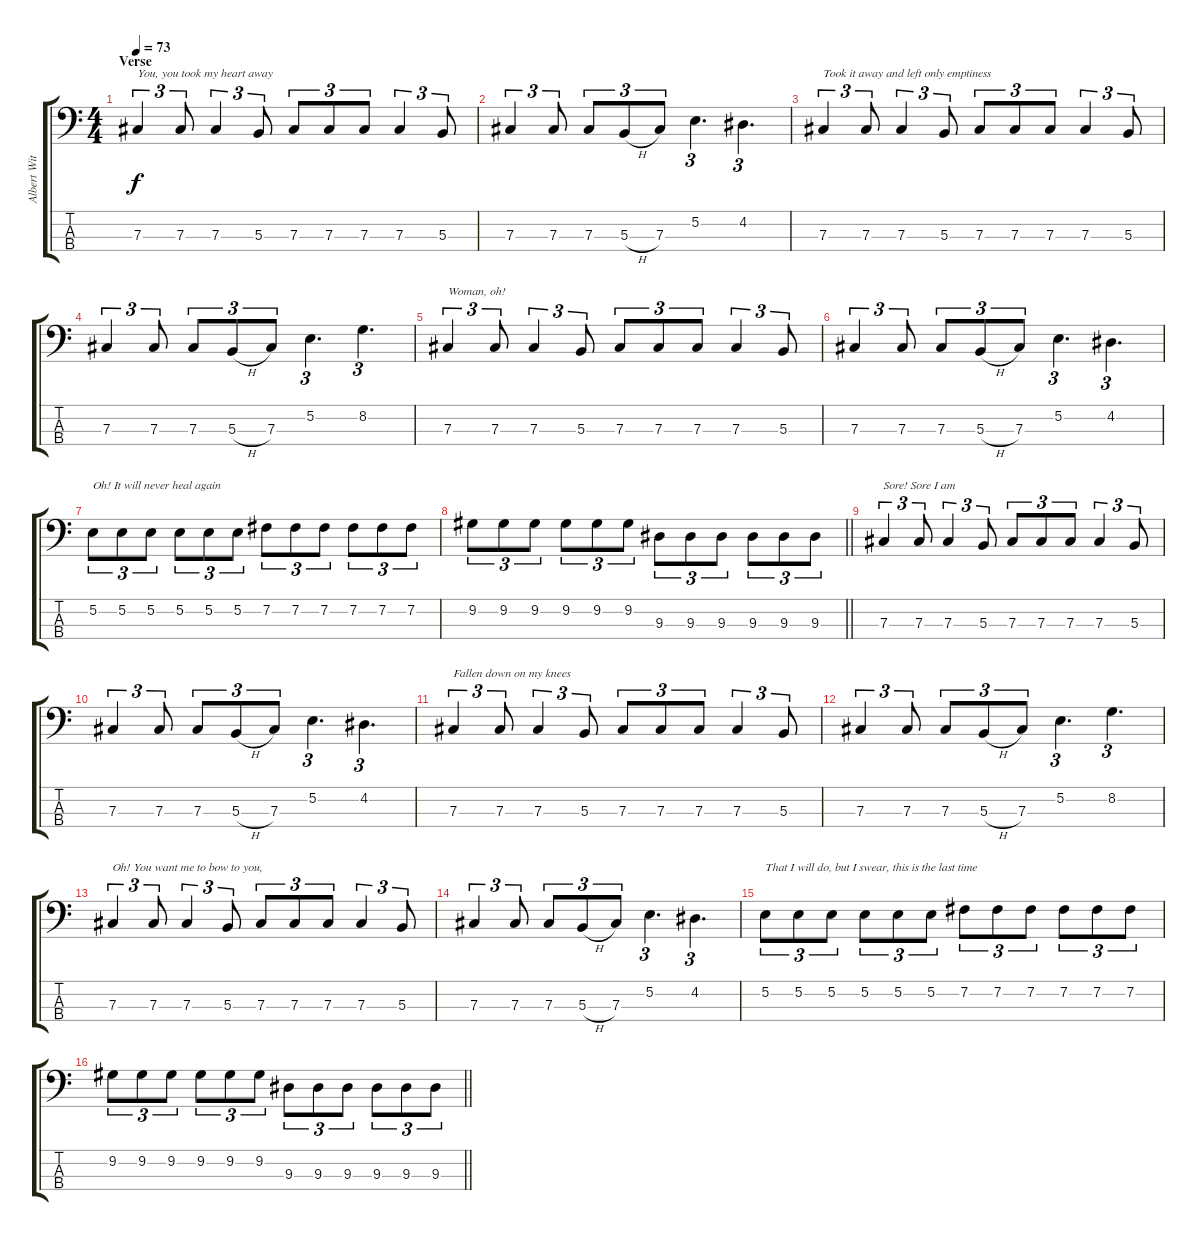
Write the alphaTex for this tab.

\track ("Albert Witcfinder" "Albert Wit") {instrument electricbassfinger}
\staff {score tabs}
\tuning (E2 B1 Gb1 Db1) {hide}
\ts (4 4)
\section ("" "Verse")
\tempo 73
\clef f4
\ks c
7.3.4{tu (3 2) txt "You, you took my heart away" dy f} 7.3.8{tu (3 2)} 7.3.4{tu (3 2)} 5.3.8{tu (3 2)} 7.3.8{tu (3 2)} 7.3.8{tu (3 2)} 7.3.8{tu (3 2)} 7.3.4{tu (3 2)} 5.3.8{tu (3 2)} |
7.3.4{tu (3 2)} 7.3.8{tu (3 2)} 7.3.8{tu (3 2)} 5.3{h}.8{tu (3 2)} 7.3.8{tu (3 2)} 5.2.4{d tu (3 2)} 4.2.4{d tu (3 2)} |
7.3.4{tu (3 2) txt "Took it away and left only emptiness"} 7.3.8{tu (3 2)} 7.3.4{tu (3 2)} 5.3.8{tu (3 2)} 7.3.8{tu (3 2)} 7.3.8{tu (3 2)} 7.3.8{tu (3 2)} 7.3.4{tu (3 2)} 5.3.8{tu (3 2)} |
7.3.4{tu (3 2)} 7.3.8{tu (3 2)} 7.3.8{tu (3 2)} 5.3{h}.8{tu (3 2)} 7.3.8{tu (3 2)} 5.2.4{d tu (3 2)} 8.2.4{d tu (3 2)} |
7.3.4{tu (3 2) txt "Woman, oh!"} 7.3.8{tu (3 2)} 7.3.4{tu (3 2)} 5.3.8{tu (3 2)} 7.3.8{tu (3 2)} 7.3.8{tu (3 2)} 7.3.8{tu (3 2)} 7.3.4{tu (3 2)} 5.3.8{tu (3 2)} |
7.3.4{tu (3 2)} 7.3.8{tu (3 2)} 7.3.8{tu (3 2)} 5.3{h}.8{tu (3 2)} 7.3.8{tu (3 2)} 5.2.4{d tu (3 2)} 4.2.4{d tu (3 2)} |
5.2.8{tu (3 2) txt "Oh! It will never heal again"} 5.2.8{tu (3 2)} 5.2.8{tu (3 2)} 5.2.8{tu (3 2)} 5.2.8{tu (3 2)} 5.2.8{tu (3 2)} 7.2.8{tu (3 2)} 7.2.8{tu (3 2)} 7.2.8{tu (3 2)} 7.2.8{tu (3 2)} 7.2.8{tu (3 2)} 7.2.8{tu (3 2)} |
\barLineRight lightlight
9.2.8{tu (3 2)} 9.2.8{tu (3 2)} 9.2.8{tu (3 2)} 9.2.8{tu (3 2)} 9.2.8{tu (3 2)} 9.2.8{tu (3 2)} 9.3.8{tu (3 2)} 9.3.8{tu (3 2)} 9.3.8{tu (3 2)} 9.3.8{tu (3 2)} 9.3.8{tu (3 2)} 9.3.8{tu (3 2)} |
7.3.4{tu (3 2) txt "Sore! Sore I am"} 7.3.8{tu (3 2)} 7.3.4{tu (3 2)} 5.3.8{tu (3 2)} 7.3.8{tu (3 2)} 7.3.8{tu (3 2)} 7.3.8{tu (3 2)} 7.3.4{tu (3 2)} 5.3.8{tu (3 2)} |
7.3.4{tu (3 2)} 7.3.8{tu (3 2)} 7.3.8{tu (3 2)} 5.3{h}.8{tu (3 2)} 7.3.8{tu (3 2)} 5.2.4{d tu (3 2)} 4.2.4{d tu (3 2)} |
7.3.4{tu (3 2) txt "Fallen down on my knees"} 7.3.8{tu (3 2)} 7.3.4{tu (3 2)} 5.3.8{tu (3 2)} 7.3.8{tu (3 2)} 7.3.8{tu (3 2)} 7.3.8{tu (3 2)} 7.3.4{tu (3 2)} 5.3.8{tu (3 2)} |
7.3.4{tu (3 2)} 7.3.8{tu (3 2)} 7.3.8{tu (3 2)} 5.3{h}.8{tu (3 2)} 7.3.8{tu (3 2)} 5.2.4{d tu (3 2)} 8.2.4{d tu (3 2)} |
7.3.4{tu (3 2) txt "Oh! You want me to bow to you,"} 7.3.8{tu (3 2)} 7.3.4{tu (3 2)} 5.3.8{tu (3 2)} 7.3.8{tu (3 2)} 7.3.8{tu (3 2)} 7.3.8{tu (3 2)} 7.3.4{tu (3 2)} 5.3.8{tu (3 2)} |
7.3.4{tu (3 2)} 7.3.8{tu (3 2)} 7.3.8{tu (3 2)} 5.3{h}.8{tu (3 2)} 7.3.8{tu (3 2)} 5.2.4{d tu (3 2)} 4.2.4{d tu (3 2)} |
5.2.8{tu (3 2) txt "That I will do, but I swear, this is the last time"} 5.2.8{tu (3 2)} 5.2.8{tu (3 2)} 5.2.8{tu (3 2)} 5.2.8{tu (3 2)} 5.2.8{tu (3 2)} 7.2.8{tu (3 2)} 7.2.8{tu (3 2)} 7.2.8{tu (3 2)} 7.2.8{tu (3 2)} 7.2.8{tu (3 2)} 7.2.8{tu (3 2)} |
\barLineRight lightlight
9.2.8{tu (3 2)} 9.2.8{tu (3 2)} 9.2.8{tu (3 2)} 9.2.8{tu (3 2)} 9.2.8{tu (3 2)} 9.2.8{tu (3 2)} 9.3.8{tu (3 2)} 9.3.8{tu (3 2)} 9.3.8{tu (3 2)} 9.3.8{tu (3 2)} 9.3.8{tu (3 2)} 9.3.8{tu (3 2)}
